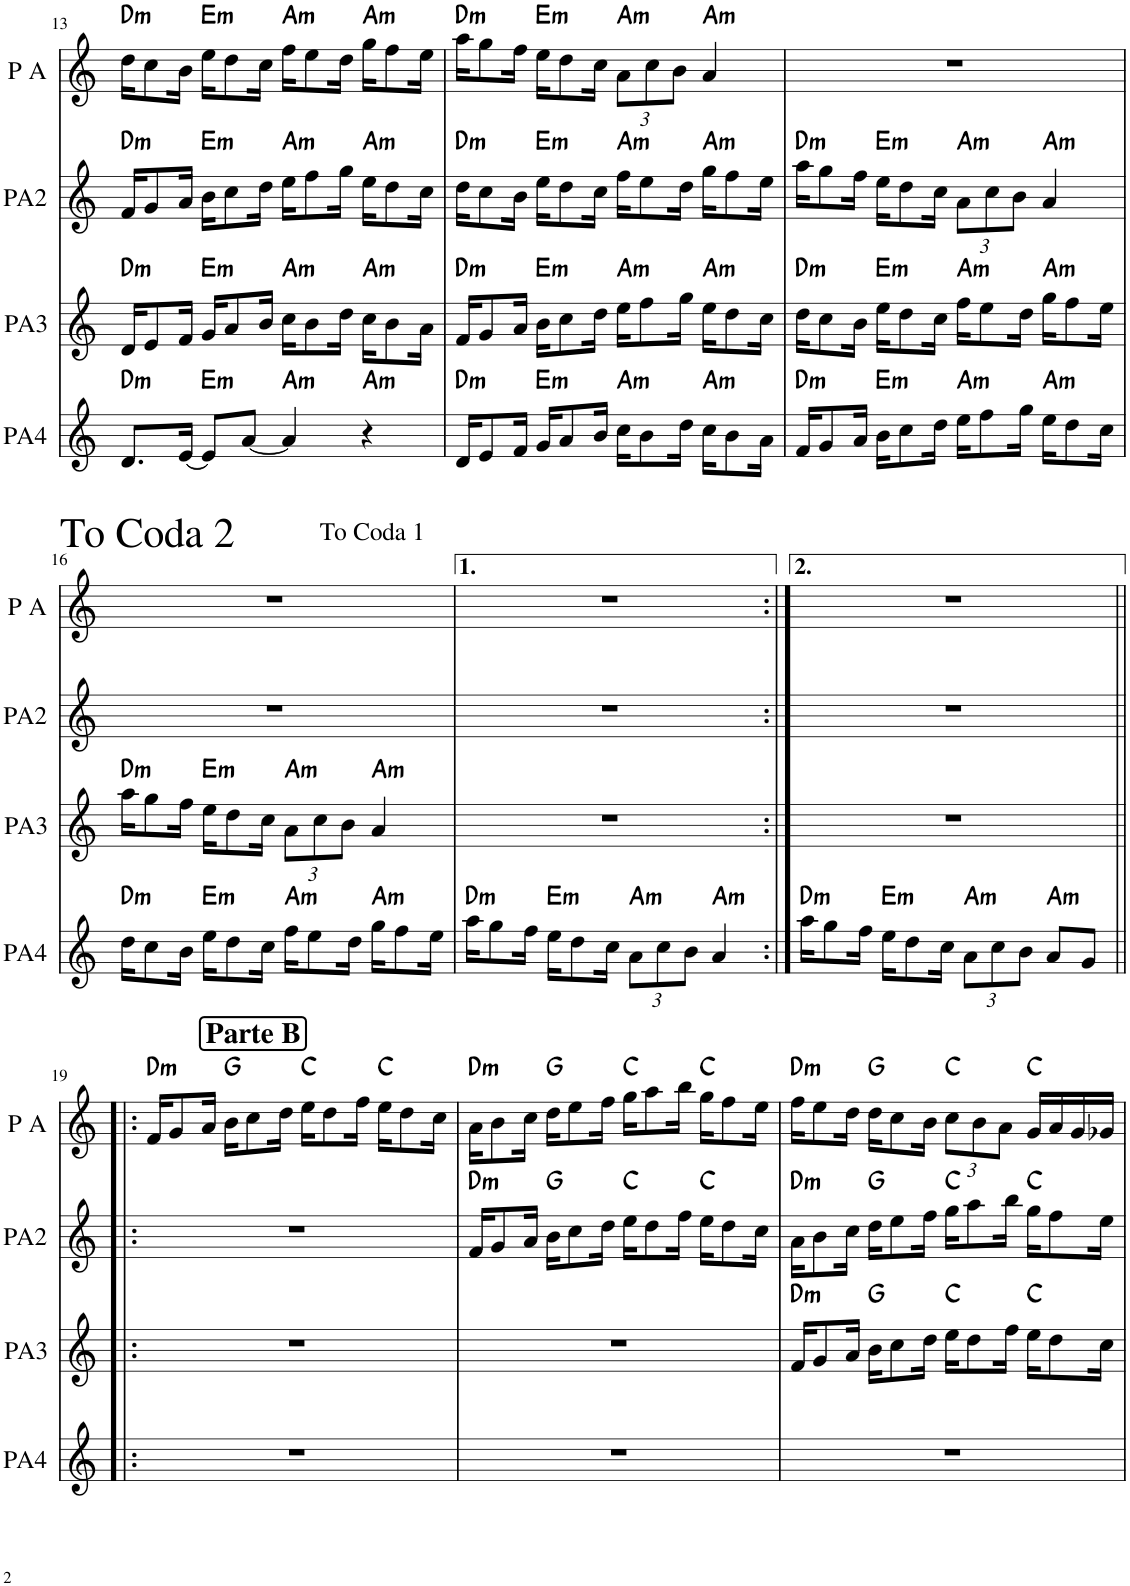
**kern	**kern	**dynam	**harte	**kern	**harte	**kern	**harte	**kern	**harte	**kern	**harte
*part6	*part5	*part5	*part5	*part4	*part4	*part3	*part3	*part2	*part2	*part1	*part1
*staff6	*staff5	*staff5	*	*staff4	*	*staff3	*	*staff2	*	*staff1	*
*I"P G	*I"P M	*	*	*I"PA4	*	*I"PA3	*	*I"PA2	*	*I"P A	*
*I'P G	*I'P M	*	*	*I'PA4	*	*I'PA3	*	*I'PA2	*	*I'P A	*
!!LO:PB:g=z
*clefFv4	*clefGv2	*	*	*clefG2	*	*clefG2	*	*clefG2	*	*clefG2	*
*	*	*	*	*ITrd7c12	*	*	*	*	*	*	*
*k[]	*k[]	*	*	*k[]	*	*k[]	*	*k[]	*	*k[]	*
*M4/4	*M4/4	*	*	*M4/4	*	*M4/4	*	*M4/4	*	*M4/4	*
=13	=13	=13	=13	=13	=13	=13	=13	=13	=13	=13	=13
!	!	!LO:DY:b	!LO:H:kt=m	!	!LO:H:kt=m	!	!LO:H:kt=m	!	!LO:H:kt=m	!	!LO:H:kt=m
8.DD/L	16r	p	D:min	8.d/L	D:min	16d/KL	D:min	16f/KL	D:min	16dd\KL	D:min
.	8D/ 8F/ 8A/L	.	.	.	.	8e/	.	8g/	.	8cc\	.
16FF/Jk	[16D/ [16F/ [16A/Jk	.	.	[16e/Jk	.	16f/Jk	.	16a/Jk	.	16b\Jk	.
!	!	!	!LO:H:kt=m	!	!LO:H:kt=m	!	!LO:H:kt=m	!	!LO:H:kt=m	!	!LO:H:kt=m
8.EE/L	16D]/ 16F]/ 16A]/LL	.	E:min	8e/L]	E:min	16g/KL	E:min	16b\KL	E:min	16ee\KL	E:min
.	16E/ 16G/ 16B/J	.	.	.	.	8a/	.	8cc\	.	8dd\	.
.	8E/ 8G/ 8B/J	.	.	[8a/J	.	.	.	.	.	.	.
16BBB/Jk	.	.	.	.	.	16b/Jk	.	16dd\Jk	.	16cc\Jk	.
!	!	!	!LO:H:kt=m	!	!LO:H:kt=m	!	!LO:H:kt=m	!	!LO:H:kt=m	!	!LO:H:kt=m
8.CC/L	8E/ 8A/ 8c/L	.	A:min	4a/]	A:min	16cc\KL	A:min	16ee\KL	A:min	16ff\KL	A:min
.	.	.	.	.	.	8b\	.	8ff\	.	8ee\	.
.	8E/ 8A/ 8c/J	.	.	.	.	.	.	.	.	.	.
16EE/Jk	.	.	.	.	.	16dd\Jk	.	16gg\Jk	.	16dd\Jk	.
!	!	!	!LO:H:kt=m	!	!LO:H:kt=m	!	!LO:H:kt=m	!	!LO:H:kt=m	!	!LO:H:kt=m
16AAA/KL	8.E/ 8.A/ 8.c/L	.	A:min	4r	A:min	16cc\KL	A:min	16ee\KL	A:min	16gg\KL	A:min
8CC/	.	.	.	.	.	8b\	.	8dd\	.	8ff\	.
16AAA/Jk	16E/ 16A/ 16c/Jk	.	.	.	.	16a\Jk	.	16cc\Jk	.	16ee\Jk	.
=14	=14	=14	=14	=14	=14	=14	=14	=14	=14	=14	=14
!	!	!LO:DY:b	!LO:H:kt=m	!	!LO:H:kt=m	!	!LO:H:kt=m	!	!LO:H:kt=m	!	!LO:H:kt=m
8.DD/L	16r	p	D:min	16d/KL	D:min	16f/KL	D:min	16dd\KL	D:min	16aa\KL	D:min
.	8D/ 8F/ 8A/L	.	.	8e/	.	8g/	.	8cc\	.	8gg\	.
16FF/Jk	[16D/ [16F/ [16A/Jk	.	.	16f/Jk	.	16a/Jk	.	16b\Jk	.	16ff\Jk	.
!	!	!	!LO:H:kt=m	!	!LO:H:kt=m	!	!LO:H:kt=m	!	!LO:H:kt=m	!	!LO:H:kt=m
8.EE/L	16D]/ 16F]/ 16A]/LL	.	E:min	16g/KL	E:min	16b\KL	E:min	16ee\KL	E:min	16ee\KL	E:min
.	16E/ 16G/ 16B/J	.	.	8a/	.	8cc\	.	8dd\	.	8dd\	.
.	8E/ 8G/ 8B/J	.	.	.	.	.	.	.	.	.	.
16BBB/Jk	.	.	.	16b/Jk	.	16dd\Jk	.	16cc\Jk	.	16cc\Jk	.
*	*	*	*	*	*	*	*	*	*	*Xbrackettup	*
!	!	!	!LO:H:kt=m	!	!LO:H:kt=m	!	!LO:H:kt=m	!	!LO:H:kt=m	!	!LO:H:kt=m
8.CC/L	8E/ 8A/ 8c/L	.	A:min	16cc\KL	A:min	16ee\KL	A:min	16ff\KL	A:min	12a\L	A:min
.	.	.	.	8b\	.	8ff\	.	8ee\	.	.	.
.	.	.	.	.	.	.	.	.	.	12cc\	.
.	8E/ 8A/ 8c/J	.	.	.	.	.	.	.	.	.	.
.	.	.	.	.	.	.	.	.	.	12b\J	.
16EE/Jk	.	.	.	16dd\Jk	.	16gg\Jk	.	16dd\Jk	.	.	.
!	!	!	!LO:H:kt=m	!	!LO:H:kt=m	!	!LO:H:kt=m	!	!LO:H:kt=m	!	!LO:H:kt=m
16AAA/KL	8.E/ 8.A/ 8.c/L	.	A:min	16cc\KL	A:min	16ee\KL	A:min	16gg\KL	A:min	4a/	A:min
8CC/	.	.	.	8b\	.	8dd\	.	8ff\	.	.	.
16AAA/Jk	16E/ 16A/ 16c/Jk	.	.	16a\Jk	.	16cc\Jk	.	16ee\Jk	.	.	.
=15	=15	=15	=15	=15	=15	=15	=15	=15	=15	=15	=15
!	!	!LO:DY:b	!LO:H:kt=m	!	!LO:H:kt=m	!	!LO:H:kt=m	!	!LO:H:kt=m	!	!
8.DD/L	16r	p	D:min	16f/KL	D:min	16dd\KL	D:min	16aa\KL	D:min	1r	.
.	8D/ 8F/ 8A/L	.	.	8g/	.	8cc\	.	8gg\	.	.	.
16FF/Jk	[16D/ [16F/ [16A/Jk	.	.	16a/Jk	.	16b\Jk	.	16ff\Jk	.	.	.
!	!	!	!LO:H:kt=m	!	!LO:H:kt=m	!	!LO:H:kt=m	!	!LO:H:kt=m	!	!
8.EE/L	16D]/ 16F]/ 16A]/LL	.	E:min	16b\KL	E:min	16ee\KL	E:min	16ee\KL	E:min	.	.
.	16E/ 16G/ 16B/J	.	.	8cc\	.	8dd\	.	8dd\	.	.	.
.	8E/ 8G/ 8B/J	.	.	.	.	.	.	.	.	.	.
16BBB/Jk	.	.	.	16dd\Jk	.	16cc\Jk	.	16cc\Jk	.	.	.
*	*	*	*	*	*	*	*	*Xbrackettup	*	*	*
!	!	!	!LO:H:kt=m	!	!LO:H:kt=m	!	!LO:H:kt=m	!	!LO:H:kt=m	!	!
8.CC/L	8E/ 8A/ 8c/L	.	A:min	16ee\KL	A:min	16ff\KL	A:min	12a\L	A:min	.	.
.	.	.	.	8ff\	.	8ee\	.	.	.	.	.
.	.	.	.	.	.	.	.	12cc\	.	.	.
.	8E/ 8A/ 8c/J	.	.	.	.	.	.	.	.	.	.
.	.	.	.	.	.	.	.	12b\J	.	.	.
16EE/Jk	.	.	.	16gg\Jk	.	16dd\Jk	.	.	.	.	.
!	!	!	!LO:H:kt=m	!	!LO:H:kt=m	!	!LO:H:kt=m	!	!LO:H:kt=m	!	!
16AAA/KL	8.E/ 8.A/ 8.c/L	.	A:min	16ee\KL	A:min	16gg\KL	A:min	4a/	A:min	.	.
8CC/	.	.	.	8dd\	.	8ff\	.	.	.	.	.
16AAA/Jk	16E/ 16A/ 16c/Jk	.	.	16cc\Jk	.	16ee\Jk	.	.	.	.	.
!!LO:LB:g=z
=16	=16	=16	=16	=16	=16	=16	=16	=16	=16	=16	=16
!	!	!LO:DY:b	!LO:H:kt=m	!	!LO:H:kt=m	!	!LO:H:kt=m	!	!	!	!
8.DD/L	16r	p	D:min	16dd\KL	D:min	16aa\KL	D:min	1r	.	1r	.
.	8D/ 8F/ 8A/L	.	.	8cc\	.	8gg\	.	.	.	.	.
16FF/Jk	[16D/ [16F/ [16A/Jk	.	.	16b\Jk	.	16ff\Jk	.	.	.	.	.
!	!	!	!LO:H:kt=m	!	!LO:H:kt=m	!	!LO:H:kt=m	!	!	!	!
8.EE/L	16D]/ 16F]/ 16A]/LL	.	E:min	16ee\KL	E:min	16ee\KL	E:min	.	.	.	.
.	16E/ 16G/ 16B/J	.	.	8dd\	.	8dd\	.	.	.	.	.
.	8E/ 8G/ 8B/J	.	.	.	.	.	.	.	.	.	.
16BBB/Jk	.	.	.	16cc\Jk	.	16cc\Jk	.	.	.	.	.
*	*	*	*	*	*	*Xbrackettup	*	*	*	*	*
!	!	!	!LO:H:kt=m	!	!LO:H:kt=m	!	!LO:H:kt=m	!	!	!	!
8.CC/L	8E/ 8A/ 8c/L	.	A:min	16ff\KL	A:min	12a\L	A:min	.	.	.	.
.	.	.	.	8ee\	.	.	.	.	.	.	.
.	.	.	.	.	.	12cc\	.	.	.	.	.
.	8E/ 8A/ 8c/J	.	.	.	.	.	.	.	.	.	.
.	.	.	.	.	.	12b\J	.	.	.	.	.
16EE/Jk	.	.	.	16dd\Jk	.	.	.	.	.	.	.
!	!	!	!LO:H:kt=m	!	!LO:H:kt=m	!	!LO:H:kt=m	!	!	!	!
16AAA/KL	8.E/ 8.A/ 8.c/L	.	A:min	16gg\KL	A:min	4a/	A:min	.	.	.	.
8CC/	.	.	.	8ff\	.	.	.	.	.	.	.
16AAA/Jk	16E/ 16A/ 16c/Jk	.	.	16ee\Jk	.	.	.	.	.	.	.
!	!	!	!	!	!	!	!	!	!	!LO:TX:a:t=To Coda 1	!
=17	=17	=17	=17	=17	=17	=17	=17	=17	=17	=17	=17
!	!	!LO:DY:b	!LO:H:kt=m	!	!LO:H:kt=m	!	!	!	!	!	!
8.DD/L	16r	p	D:min	16aa\KL	D:min	1r	.	1r	.	1r	.
.	8D/ 8F/ 8A/L	.	.	8gg\	.	.	.	.	.	.	.
16FF/Jk	[16D/ [16F/ [16A/Jk	.	.	16ff\Jk	.	.	.	.	.	.	.
!	!	!	!LO:H:kt=m	!	!LO:H:kt=m	!	!	!	!	!	!
8.EE/L	16D]/ 16F]/ 16A]/LL	.	E:min	16ee\KL	E:min	.	.	.	.	.	.
.	16E/ 16G/ 16B/J	.	.	8dd\	.	.	.	.	.	.	.
.	8E/ 8G/ 8B/J	.	.	.	.	.	.	.	.	.	.
16BBB/Jk	.	.	.	16cc\Jk	.	.	.	.	.	.	.
*	*	*	*	*Xbrackettup	*	*	*	*	*	*	*
!	!	!	!LO:H:kt=m	!	!LO:H:kt=m	!	!	!	!	!	!
8.CC/L	8E/ 8A/ 8c/L	.	A:min	12a\L	A:min	.	.	.	.	.	.
.	.	.	.	12cc\	.	.	.	.	.	.	.
.	8E/ 8A/ 8c/J	.	.	.	.	.	.	.	.	.	.
.	.	.	.	12b\J	.	.	.	.	.	.	.
16EE/Jk	.	.	.	.	.	.	.	.	.	.	.
!	!	!	!LO:H:kt=m	!	!LO:H:kt=m	!	!	!	!	!	!
16AAA/KL	8.E/ 8.A/ 8.c/L	.	A:min	4a/	A:min	.	.	.	.	.	.
8CC/	.	.	.	.	.	.	.	.	.	.	.
16AAA/Jk	16E/ 16A/ 16c/Jk	.	.	.	.	.	.	.	.	.	.
=18:|!	=18:|!	=18:|!	=18:|!	=18:|!	=18:|!	=18:|!	=18:|!	=18:|!	=18:|!	=18:|!	=18:|!
!	!	!LO:DY:b	!LO:H:kt=m	!	!LO:H:kt=m	!	!	!	!	!	!
8.DD/L	16r	p	D:min	16aa\KL	D:min	1r	.	1r	.	1r	.
.	8D/ 8F/ 8A/L	.	.	8gg\	.	.	.	.	.	.	.
16FF/Jk	[16D/ [16F/ [16A/Jk	.	.	16ff\Jk	.	.	.	.	.	.	.
!	!	!	!LO:H:kt=m	!	!LO:H:kt=m	!	!	!	!	!	!
8.EE/L	16D]/ 16F]/ 16A]/LL	.	E:min	16ee\KL	E:min	.	.	.	.	.	.
.	16E/ 16G/ 16B/J	.	.	8dd\	.	.	.	.	.	.	.
.	8E/ 8G/ 8B/J	.	.	.	.	.	.	.	.	.	.
16BBB/Jk	.	.	.	16cc\Jk	.	.	.	.	.	.	.
!	!	!	!LO:H:kt=m	!	!LO:H:kt=m	!	!	!	!	!	!
8.CC/L	8E/ 8A/ 8c/L	.	A:min	12a\L	A:min	.	.	.	.	.	.
.	.	.	.	12cc\	.	.	.	.	.	.	.
.	8E/ 8A/ 8c/J	.	.	.	.	.	.	.	.	.	.
.	.	.	.	12b\J	.	.	.	.	.	.	.
16EE/Jk	.	.	.	.	.	.	.	.	.	.	.
!	!	!	!LO:H:kt=m	!	!LO:H:kt=m	!	!	!	!	!	!
16AAA/KL	8.E/ 8.A/ 8.c/L	.	A:min	8a/L	A:min	.	.	.	.	.	.
8CC/	.	.	.	.	.	.	.	.	.	.	.
.	.	.	.	8g/J	.	.	.	.	.	.	.
16AAA/Jk	16E/ 16A/ 16c/Jk	.	.	.	.	.	.	.	.	.	.
!!LO:LB:g=z
!!LO:REH:place=s1:a:B:cj:fs=14:t=Parte B
=19!|:	=19!|:	=19!|:	=19!|:	=19!|:	=19!|:	=19!|:	=19!|:	=19!|:	=19!|:	=19!|:	=19!|:
!	!	!LO:DY:b	!LO:H:kt=m	!	!	!	!	!	!	!	!LO:H:kt=m
8.DD/L	16r	p	D:min	1r	.	1r	.	1r	.	16f/KL	D:min
.	8D/ 8F/ 8A/L	.	.	.	.	.	.	.	.	8g/	.
16AA/Jk	[16D/ [16F/ [16A/Jk	.	.	.	.	.	.	.	.	16a/Jk	.
8.GG/L	16D]/ 16F]/ 16A]/LL	.	G:maj	.	.	.	.	.	.	16b\KL	G:maj
.	16D/ 16G/ 16B/J	.	.	.	.	.	.	.	.	8cc\	.
.	8D/ 8G/ 8B/J	.	.	.	.	.	.	.	.	.	.
16FF/Jk	.	.	.	.	.	.	.	.	.	16dd\Jk	.
8.EE/L	8C/ 8E/ 8G/L	.	C:maj	.	.	.	.	.	.	16ee\KL	C:maj
.	.	.	.	.	.	.	.	.	.	8dd\	.
.	8C/ 8E/ 8G/J	.	.	.	.	.	.	.	.	.	.
16GG/Jk	.	.	.	.	.	.	.	.	.	16ff\Jk	.
16CC/KL	8.C/ 8.E/ 8.G/L	.	C:maj	.	.	.	.	.	.	16ee\KL	C:maj
8EE/	.	.	.	.	.	.	.	.	.	8dd\	.
16CC/Jk	16C/ 16E/ 16G/Jk	.	.	.	.	.	.	.	.	16cc\Jk	.
=20	=20	=20	=20	=20	=20	=20	=20	=20	=20	=20	=20
!	!	!LO:DY:b	!LO:H:kt=m	!	!	!	!	!	!LO:H:kt=m	!	!LO:H:kt=m
8.DD/L	16r	p	D:min	1r	.	1r	.	16f/KL	D:min	16a\KL	D:min
.	8D/ 8F/ 8A/L	.	.	.	.	.	.	8g/	.	8b\	.
16AA/Jk	[16D/ [16F/ [16A/Jk	.	.	.	.	.	.	16a/Jk	.	16cc\Jk	.
8.GG/L	16D]/ 16F]/ 16A]/LL	.	G:maj	.	.	.	.	16b\KL	G:maj	16dd\KL	G:maj
.	16D/ 16G/ 16B/J	.	.	.	.	.	.	8cc\	.	8ee\	.
.	8D/ 8G/ 8B/J	.	.	.	.	.	.	.	.	.	.
16FF/Jk	.	.	.	.	.	.	.	16dd\Jk	.	16ff\Jk	.
8.EE/L	8C/ 8E/ 8G/L	.	C:maj	.	.	.	.	16ee\KL	C:maj	16gg\KL	C:maj
.	.	.	.	.	.	.	.	8dd\	.	8aa\	.
.	8C/ 8E/ 8G/J	.	.	.	.	.	.	.	.	.	.
16GG/Jk	.	.	.	.	.	.	.	16ff\Jk	.	16bb\Jk	.
16CC/KL	8.C/ 8.E/ 8.G/L	.	C:maj	.	.	.	.	16ee\KL	C:maj	16gg\KL	C:maj
8EE/	.	.	.	.	.	.	.	8dd\	.	8ff\	.
16CC/Jk	16C/ 16E/ 16G/Jk	.	.	.	.	.	.	16cc\Jk	.	16ee\Jk	.
=21	=21	=21	=21	=21	=21	=21	=21	=21	=21	=21	=21
!	!	!LO:DY:b	!LO:H:kt=m	!	!	!	!LO:H:kt=m	!	!LO:H:kt=m	!	!LO:H:kt=m
8.DD/L	16r	p	D:min	1r	.	16f/KL	D:min	16a\KL	D:min	16ff\KL	D:min
.	8D/ 8F/ 8A/L	.	.	.	.	8g/	.	8b\	.	8ee\	.
16AA/Jk	[16D/ [16F/ [16A/Jk	.	.	.	.	16a/Jk	.	16cc\Jk	.	16dd\Jk	.
8.GG/L	16D]/ 16F]/ 16A]/LL	.	G:maj	.	.	16b\KL	G:maj	16dd\KL	G:maj	16dd\KL	G:maj
.	16D/ 16G/ 16B/J	.	.	.	.	8cc\	.	8ee\	.	8cc\	.
.	8D/ 8G/ 8B/J	.	.	.	.	.	.	.	.	.	.
16FF/Jk	.	.	.	.	.	16dd\Jk	.	16ff\Jk	.	16b\Jk	.
8.EE/L	8C/ 8E/ 8G/L	.	C:maj	.	.	16ee\KL	C:maj	16gg\KL	C:maj	12cc\L	C:maj
.	.	.	.	.	.	8dd\	.	8aa\	.	.	.
.	.	.	.	.	.	.	.	.	.	12b\	.
.	8C/ 8E/ 8G/J	.	.	.	.	.	.	.	.	.	.
.	.	.	.	.	.	.	.	.	.	12a\J	.
16GG/Jk	.	.	.	.	.	16ff\Jk	.	16bb\Jk	.	.	.
16CC/KL	8.C/ 8.E/ 8.G/L	.	C:maj	.	.	16ee\KL	C:maj	16gg\KL	C:maj	16g/LL	C:maj
8EE/	.	.	.	.	.	8dd\	.	8ff\	.	16a/	.
.	.	.	.	.	.	.	.	.	.	16g/	.
16CC/Jk	16C/ 16E/ 16G/Jk	.	.	.	.	16cc\Jk	.	16ee\Jk	.	16g-X/JJ	.
=	=	=	=	=	=	=	=	=	=	=	=
*-	*-	*-	*-	*-	*-	*-	*-	*-	*-	*-	*-
